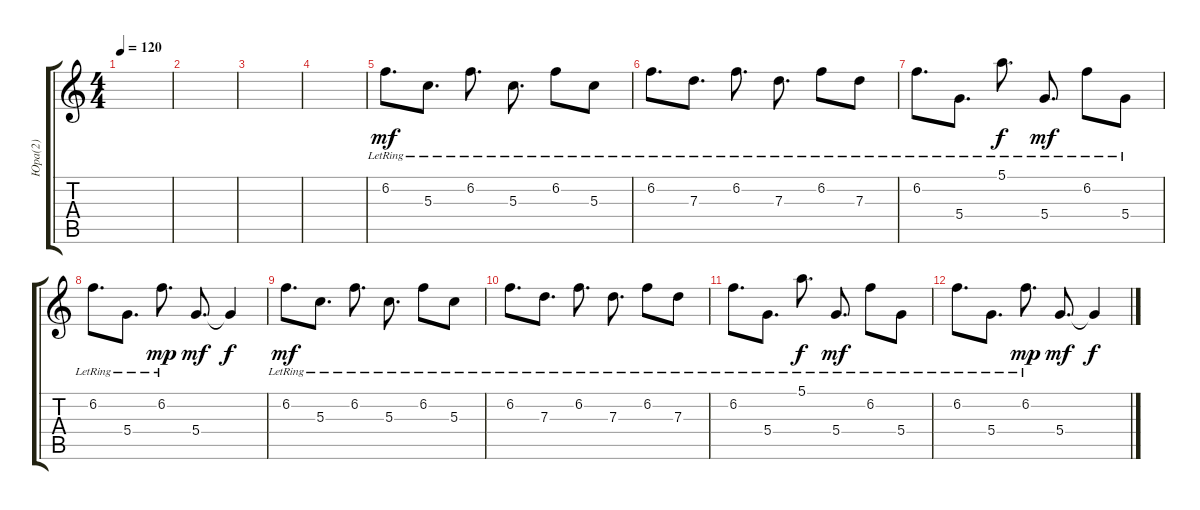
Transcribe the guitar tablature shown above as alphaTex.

\track ("Юра(2)" "Юра(2)") {instrument acousticguitarsteel}
\staff {score tabs}
\tuning (E4 B3 G3 D3 A2 E2) {hide}
\ts (4 4)
\tempo 120
\clef g2
\ks c
|
|
|
|
6.2{lr}.8{d dy mf} 5.3{lr}.8{d} 6.2{lr}.8{d} 5.3{lr}.8{d} 6.2{lr}.8 5.3{lr}.8 |
6.2{lr}.8{d} 7.3{lr}.8{d} 6.2{lr}.8{d} 7.3{lr}.8{d} 6.2{lr}.8 7.3{lr}.8 |
6.2{lr}.8{d} 5.4{lr}.8{d} 5.1{lr}.8{d dy f} 5.4{lr}.8{d dy mf} 6.2{lr}.8 5.4{lr}.8 |
6.2{lr}.8{d} 5.4{lr}.8{d} 6.2{lr}.8{d dy mp} 5.4.8{d dy mf} 5.4{t}.4{dy f} |
6.2{lr}.8{d dy mf} 5.3{lr}.8{d} 6.2{lr}.8{d} 5.3{lr}.8{d} 6.2{lr}.8 5.3{lr}.8 |
6.2{lr}.8{d} 7.3{lr}.8{d} 6.2{lr}.8{d} 7.3{lr}.8{d} 6.2{lr}.8 7.3{lr}.8 |
6.2{lr}.8{d} 5.4{lr}.8{d} 5.1{lr}.8{d dy f} 5.4{lr}.8{d dy mf} 6.2{lr}.8 5.4{lr}.8 |
6.2{lr}.8{d} 5.4{lr}.8{d} 6.2{lr}.8{d dy mp} 5.4.8{d dy mf} 5.4{t}.4{dy f}
